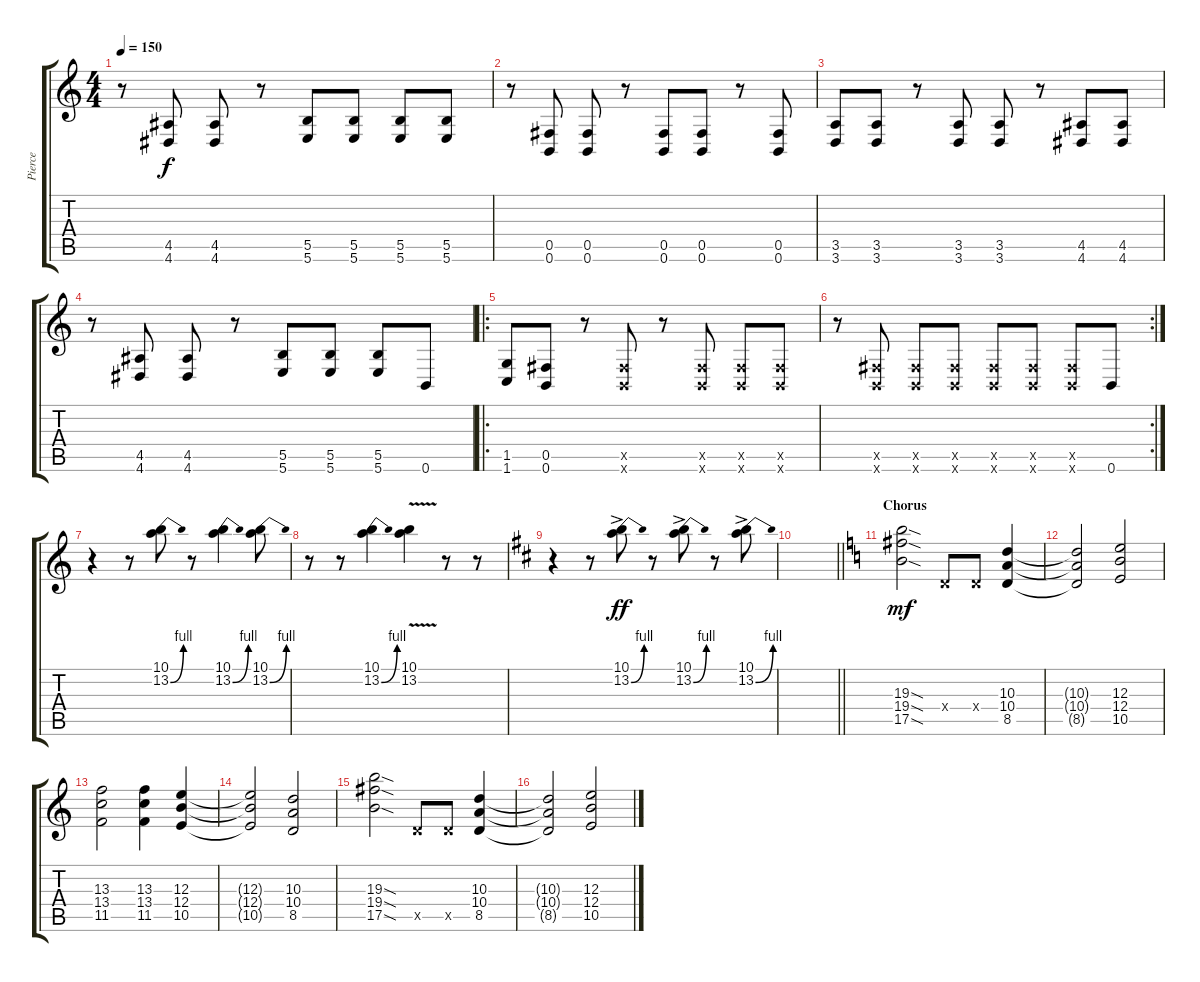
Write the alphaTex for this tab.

\track ("Pierce" "Pierce") {instrument distortionguitar}
\staff {score tabs}
\tuning (Db4 Ab3 E3 B2 Gb2 B1) {hide}
\ts (4 4)
\tempo 150
\clef g2
\ks c
r.8{dy f} (4.5 4.6).8 (4.5 4.6).8 r.8 (5.5 5.6).8 (5.5 5.6).8 (5.5 5.6).8 (5.5 5.6).8 |
r.8 (0.5 0.6).8 (0.5 0.6).8 r.8 (0.5 0.6).8 (0.5 0.6).8 r.8 (0.5 0.6).8 |
(3.5 3.6).8 (3.5 3.6).8 r.8 (3.5 3.6).8 (3.5 3.6).8 r.8 (4.5 4.6).8 (4.5 4.6).8 |
r.8 (4.5 4.6).8 (4.5 4.6).8 r.8 (5.5 5.6).8 (5.5 5.6).8 (5.5 5.6).8 0.6.8 |
\ro
(1.5 1.6).8 (0.5 0.6).8 r.8 (0.5{x} 0.6{x}).8 r.8 (0.5{x} 0.6{x}).8 (0.5{x} 0.6{x}).8 (0.5{x} 0.6{x}).8 |
\rc 2
r.8 (0.5{x} 0.6{x}).8 (0.5{x} 0.6{x}).8 (0.5{x} 0.6{x}).8 (0.5{x} 0.6{x}).8 (0.5{x} 0.6{x}).8 (0.5{x} 0.6{x}).8 0.6.8 |
r.4 r.8 (10.1 13.2{be (bend 0 0 60 4)}).8 r.8 (10.1 13.2{be (bend 0 0 60 4)}).4 (10.1 13.2{be (bend 0 0 60 4)}).8 |
r.8 r.8 (10.1 13.2{be (bend 0 0 60 4)}).4 (10.1{v} 13.2{v}).4 r.8 r.8 |
\ks d
r.4 r.8 (10.1{ac} 13.2{be (bend 0 0 60 4) ac}).8{dy ff} r.8 (10.1{ac} 13.2{be (bend 0 0 60 4) ac}).8 r.8 (10.1{ac} 13.2{be (bend 0 0 60 4) ac}).8 |
\barLineRight lightlight
|
\section ("" "Chorus")
\ks c
(19.3{sod} 19.4{sod} 17.5{sod}).2{dy mf} 3.4{x}.8 3.4{x}.8 (10.3 10.4 8.5).4 |
(10.3{t} 10.4{t} 8.5{t}).2 (12.3 12.4 10.5).2 |
(13.3 13.4 11.5).2 (13.3 13.4 11.5).4 (12.3 12.4 10.5).4 |
(12.3{t} 12.4{t} 10.5{t}).2 (10.3 10.4 8.5).2 |
(19.3{sod} 19.4{sod} 17.5{sod}).2 8.5{x}.8 8.5{x}.8 (10.3 10.4 8.5).4 |
(10.3{t} 10.4{t} 8.5{t}).2 (12.3 12.4 10.5).2
